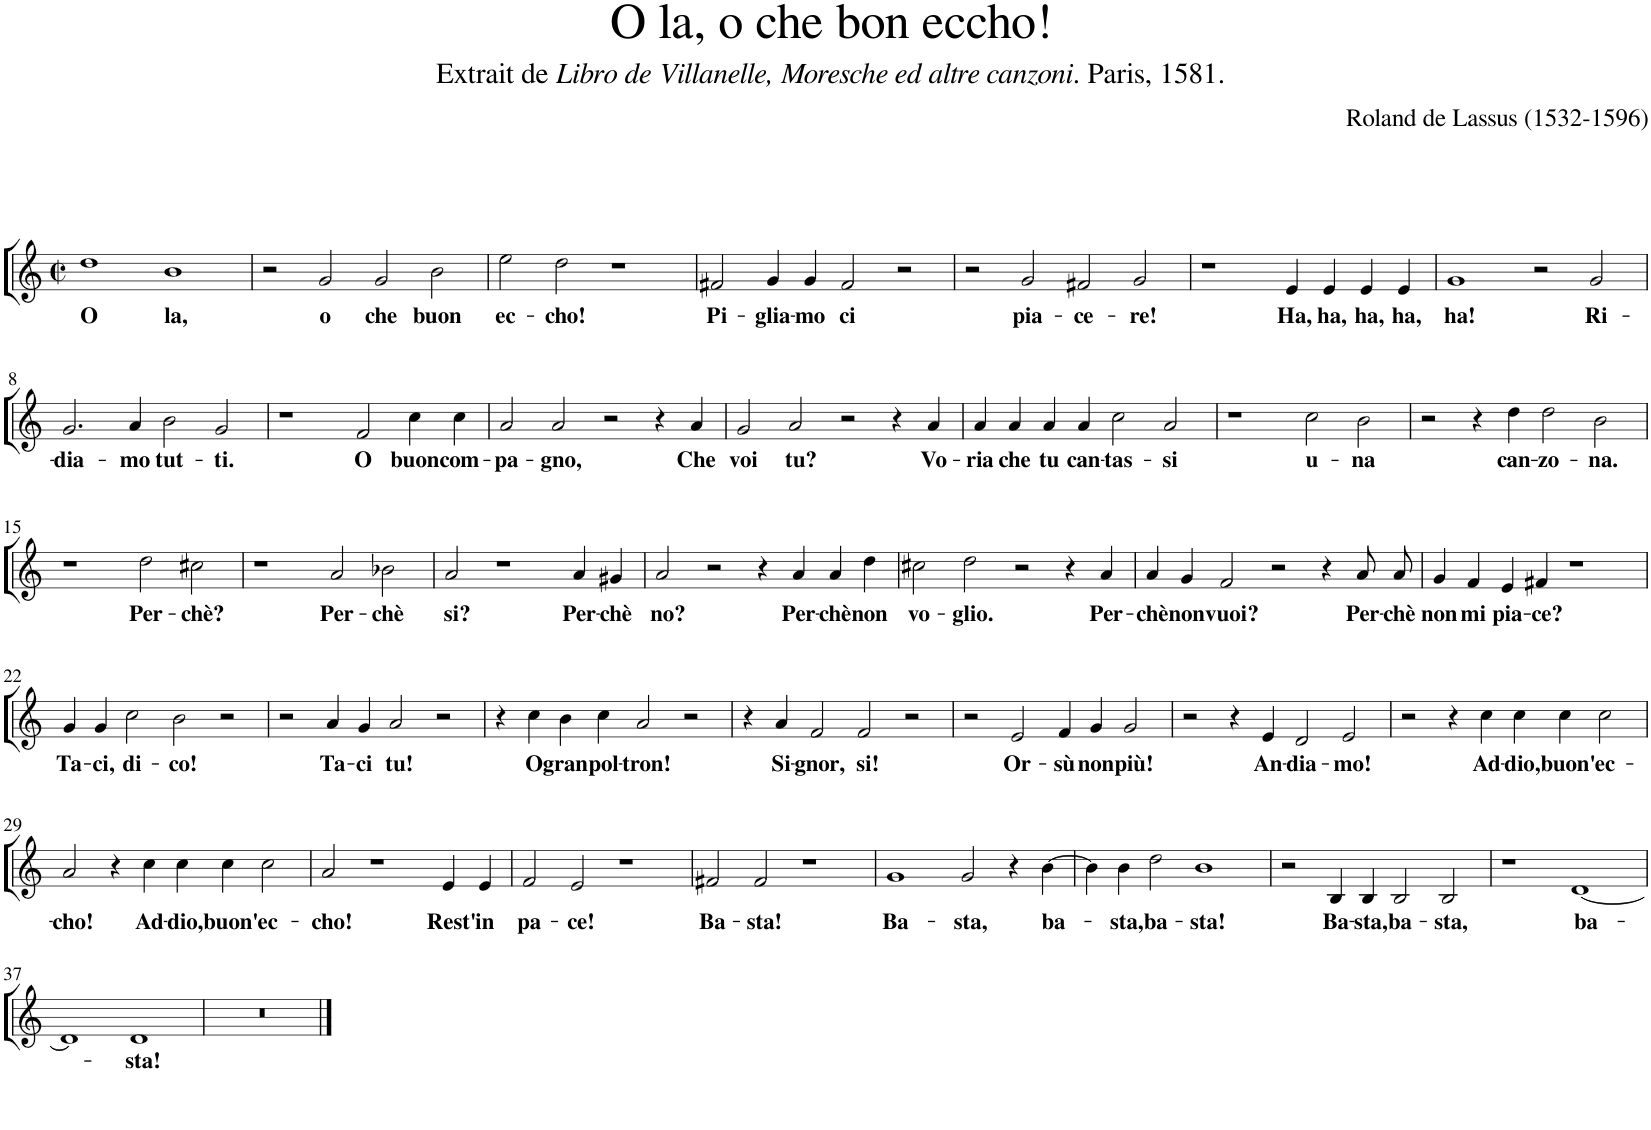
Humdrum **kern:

**kern	**text
*part1	*part1
*staff1	*staff1
*I"CANTO	*
*clefG2	*
*k[]	*
*M4/2	*
*met(c|)	*
=1	=1
!	!LO:LY:b
1dd	O
!	!LO:LY:b
1b	la,
=2	=2
2r	.
!	!LO:LY:b
2g/	o
!	!LO:LY:b
2g/	che
!	!LO:LY:b
2b\	buon
=3	=3
!	!LO:LY:b
2ee\	ec-
!	!LO:LY:b
2dd\	-cho!
1r	.
=4	=4
!	!LO:LY:b
2f#X/	Pi-
!	!LO:LY:b
4g/	-glia-
!	!LO:LY:b
4g/	-mo
!	!LO:LY:b
2f#/	ci
2r	.
=5	=5
2r	.
!	!LO:LY:b
2g/	pia-
!	!LO:LY:b
2f#X/	-ce-
!	!LO:LY:b
2g/	-re!
=6	=6
1r	.
!	!LO:LY:b
4e/	Ha,
!	!LO:LY:b
4e/	ha,
!	!LO:LY:b
4e/	ha,
!	!LO:LY:b
4e/	ha,
=7	=7
!	!LO:LY:b
1g	ha!
2r	.
!	!LO:LY:b
2g/	Ri-
!!LO:LB:g=z
=8	=8
!	!LO:LY:b
2.g/	-dia-
!	!LO:LY:b
4a/	-mo
!	!LO:LY:b
2b\	tut-
!	!LO:LY:b
2g/	-ti.
=9	=9
1r	.
!	!LO:LY:b
2f/	O
!	!LO:LY:b
4cc\	buon
!	!LO:LY:b
4cc\	com-
=10	=10
!	!LO:LY:b
2a/	-pa-
!	!LO:LY:b
2a/	-gno,
2r	.
4r	.
!	!LO:LY:b
4a/	Che
=11	=11
!	!LO:LY:b
2g/	voi
!	!LO:LY:b
2a/	tu?
2r	.
4r	.
!	!LO:LY:b
4a/	Vo-
=12	=12
!	!LO:LY:b
4a/	-ria
!	!LO:LY:b
4a/	che
!	!LO:LY:b
4a/	tu
!	!LO:LY:b
4a/	can-
!	!LO:LY:b
2cc\	-tas-
!	!LO:LY:b
2a/	-si
=13	=13
1r	.
!	!LO:LY:b
2cc\	u-
!	!LO:LY:b
2b\	-na
=14	=14
2r	.
4r	.
!	!LO:LY:b
4dd\	can-
!	!LO:LY:b
2dd\	-zo-
!	!LO:LY:b
2b\	-na.
!!LO:LB:g=z
=15	=15
1r	.
!	!LO:LY:b
2dd\	Per-
!	!LO:LY:b
2cc#X\	-chè?
=16	=16
1r	.
!	!LO:LY:b
2a/	Per-
!	!LO:LY:b
2b-X\	-chè
=17	=17
!	!LO:LY:b
2a/	si?
1r	.
!	!LO:LY:b
4a/	Per-
!	!LO:LY:b
4g#X/	-chè
=18	=18
!	!LO:LY:b
2a/	no?
2r	.
4r	.
!	!LO:LY:b
4a/	Per-
!	!LO:LY:b
4a/	-chè
!	!LO:LY:b
4dd\	non
=19	=19
!	!LO:LY:b
2cc#X\	vo-
!	!LO:LY:b
2dd\	-glio.
2r	.
4r	.
!	!LO:LY:b
4a/	Per-
=20	=20
!	!LO:LY:b
4a/	-chè
!	!LO:LY:b
4g/	non
!	!LO:LY:b
2f/	vuoi?
2r	.
4r	.
!	!LO:LY:b
8a/L	Per-
!	!LO:LY:b
8a/J	-chè
=21	=21
!	!LO:LY:b
4g/	non
!	!LO:LY:b
4f/	mi
!	!LO:LY:b
4e/	pia-
!	!LO:LY:b
4f#X/	-ce?
1r	.
!!LO:LB:g=z
=22	=22
!	!LO:LY:b
4g/	Ta-
!	!LO:LY:b
4g/	-ci,
!	!LO:LY:b
2cc\	di-
!	!LO:LY:b
2b\	-co!
2r	.
=23	=23
2r	.
!	!LO:LY:b
4a/	Ta-
!	!LO:LY:b
4g/	-ci
!	!LO:LY:b
2a/	tu!
2r	.
=24	=24
4r	.
!	!LO:LY:b
4cc\	O
!	!LO:LY:b
4b\	gran
!	!LO:LY:b
4cc\	pol-
!	!LO:LY:b
2a/	-tron!
2r	.
=25	=25
4r	.
!	!LO:LY:b
4a/	Si-
!	!LO:LY:b
2f/	-gnor,
!	!LO:LY:b
2f/	si!
2r	.
=26	=26
2r	.
!	!LO:LY:b
2e/	Or-
!	!LO:LY:b
4f/	-sù
!	!LO:LY:b
4g/	non
!	!LO:LY:b
2g/	più!
=27	=27
2r	.
4r	.
!	!LO:LY:b
4e/	An-
!	!LO:LY:b
2d/	-dia-
!	!LO:LY:b
2e/	-mo!
=28	=28
2r	.
4r	.
!	!LO:LY:b
4cc\	Ad-
!	!LO:LY:b
4cc\	-dio,
!	!LO:LY:b
4cc\	buon'
!	!LO:LY:b
2cc\	ec-
!!LO:LB:g=z
=29	=29
!	!LO:LY:b
2a/	-cho!
4r	.
!	!LO:LY:b
4cc\	Ad-
!	!LO:LY:b
4cc\	-dio,
!	!LO:LY:b
4cc\	buon'
!	!LO:LY:b
2cc\	ec-
=30	=30
!	!LO:LY:b
2a/	-cho!
1r	.
!	!LO:LY:b
4e/	Rest'
!	!LO:LY:b
4e/	in
=31	=31
!	!LO:LY:b
2f/	pa-
!	!LO:LY:b
2e/	-ce!
1r	.
=32	=32
!	!LO:LY:b
2f#X/	Ba-
!	!LO:LY:b
2f#/	-sta!
1r	.
=33	=33
!	!LO:LY:b
1g	Ba-
!	!LO:LY:b
2g/	-sta,
4r	.
!	!LO:LY:b
[4b\	ba-
=34	=34
4b\]	.
!	!LO:LY:b
4b\	-sta,
!	!LO:LY:b
2dd\	ba-
!	!LO:LY:b
1b	-sta!
=35	=35
2r	.
!	!LO:LY:b
4B/	Ba-
!	!LO:LY:b
4B/	-sta,
!	!LO:LY:b
2B/	ba-
!	!LO:LY:b
2B/	-sta,
=36	=36
1r	.
!	!LO:LY:b
[1d	ba-
!!LO:LB:g=z
=37	=37
1d]	.
!	!LO:LY:b
1d	-sta!
=38	=38
0r	.
==	==
*-	*-
